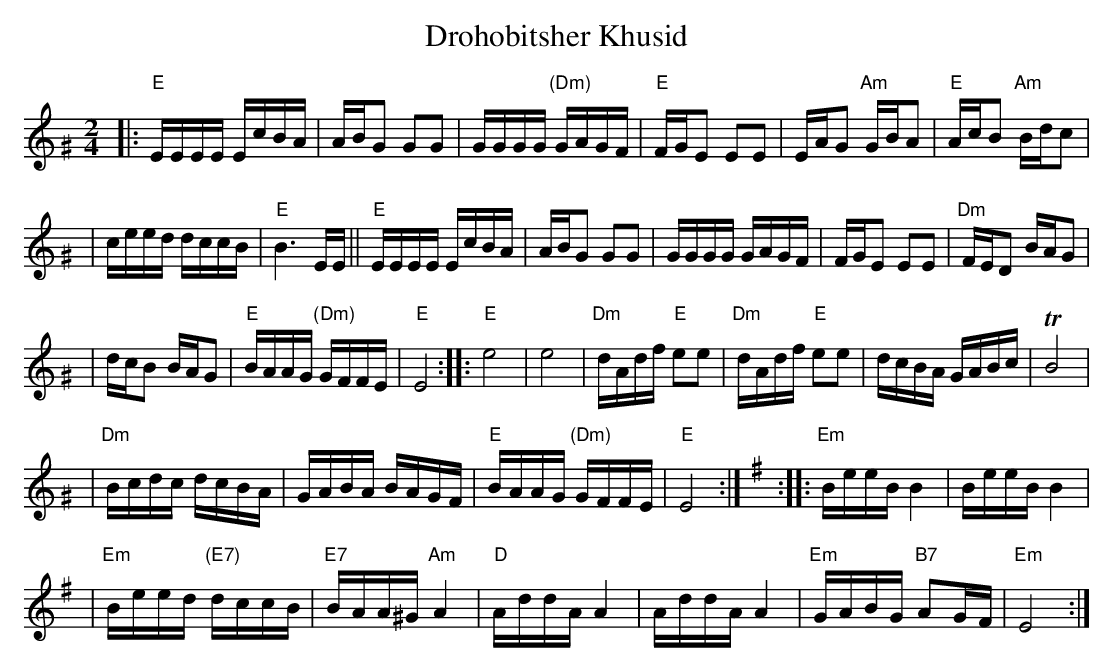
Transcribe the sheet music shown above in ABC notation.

X:1
T: Drohobitsher Khusid
M: 2/4
L: 1/16
K: EPhr^G
|: "E"EEEE EcBA \
| ABG2 G2G2 \
| GGGG "(Dm)"GAGF \
| "E"FGE2 E2E2 \
| EAG2 "Am"GBA2 \
| "E"AcB2 "Am"Bdc2 |
| ceed dccB \
| "E"B6 EE \
|| "E"EEEE EcBA \
| ABG2 G2G2 \
| GGGG GAGF \
| FGE2 E2E2 \
| "Dm"FED2 BAG2 |
| dcB2 BAG2 \
| "E"BAAG "(Dm)"GFFE \
| "E"E8 \
:: "E"e8 \
| e8 \
| "Dm"dAdf "E"e2e2 \
| "Dm"dAdf "E"e2e2 \
| dcBA GABc \
| TB8 |
| "Dm"Bcdc dcBA \
| GABA BAGF \
| "E"BAAG "(Dm)"GFFE \
| "E"E8 :| \
[K:=G][K:Em] \
:: "Em"BeeB B4 \
| BeeB B4 |
| "Em"Beed "(E7)"dccB \
| "E7"BAA^G "Am"A4 \
| "D"AddA A4 \
| AddA A4 \
| "Em"GABG "B7"A2GF \
| "Em"E8 :|
